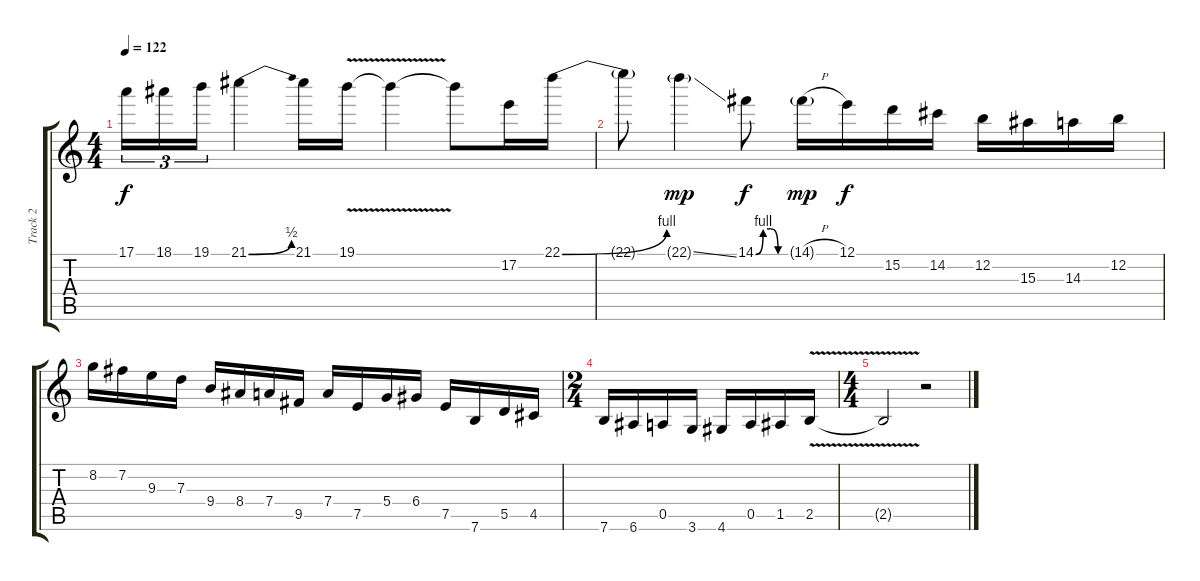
\track ("Track 2" "Track 2") {instrument distortionguitar}
\staff {score tabs}
\tuning (E4 B3 G3 D3 A2 E2) {hide}
\ts (4 4)
\tempo 122
\clef g2
\ks c
17.1.16{tu (3 2) dy f} 18.1.16{tu (3 2)} 19.1.16{tu (3 2)} 21.1{be (bend 0 0 60 2)}.4 21.1.16 19.1{v}.16 19.1{t}.4 19.1{t}.8 17.2.16 22.1{be (bend 0 0 60 4)}.16 |
22.1{t}.8 22.1{ss g}.4{dy mp} 14.1{be (custom 0 0 15 4 30 4 45 0 60 0)}.8{dy f} 14.1{h g}.16{dy mp} 12.1.16{dy f} 15.2.16 14.2.16 12.2.16 15.3.16 14.3.16 12.2.16 |
8.2.16 7.2.16 9.3.16 7.3.16 9.4.16 8.4.16 7.4.16 9.5.16 7.4.16 7.5.16 5.4.16 6.4.16 7.5.16 7.6.16 5.5.16 4.5.16 |
\ts (2 4)
7.6.16 6.6.16 0.5.16 3.6.16 4.6.16 0.5.16 1.5.16 2.5{v}.16 |
\ts (4 4)
2.5{t}.2 r.2
